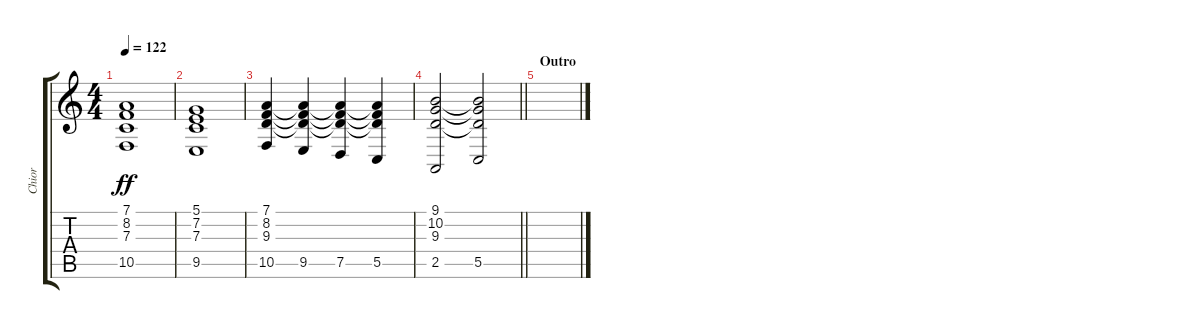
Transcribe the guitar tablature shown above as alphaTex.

\track ("Chior" "Chior") {instrument choiraahs}
\staff {score tabs}
\tuning (D4 A3 F3 C3 G2 C2) {hide}
\ts (4 4)
\tempo 122
\clef g2
\ks c
(7.1 8.2 7.3 10.5).1{dy ff} |
(5.1 7.2 7.3 9.5).1 |
(7.1 8.2 9.3 10.5).4 (7.1{t} 8.2{t} 9.3{t} 9.5).4 (7.1{t} 8.2{t} 9.3{t} 7.5).4 (7.1{t} 8.2{t} 9.3{t} 5.5).4 |
\barLineRight lightlight
(9.1 10.2 9.3 2.5).2 (9.1{t} 10.2{t} 9.3{t} 5.5).2 |
\section ("" "Outro")
